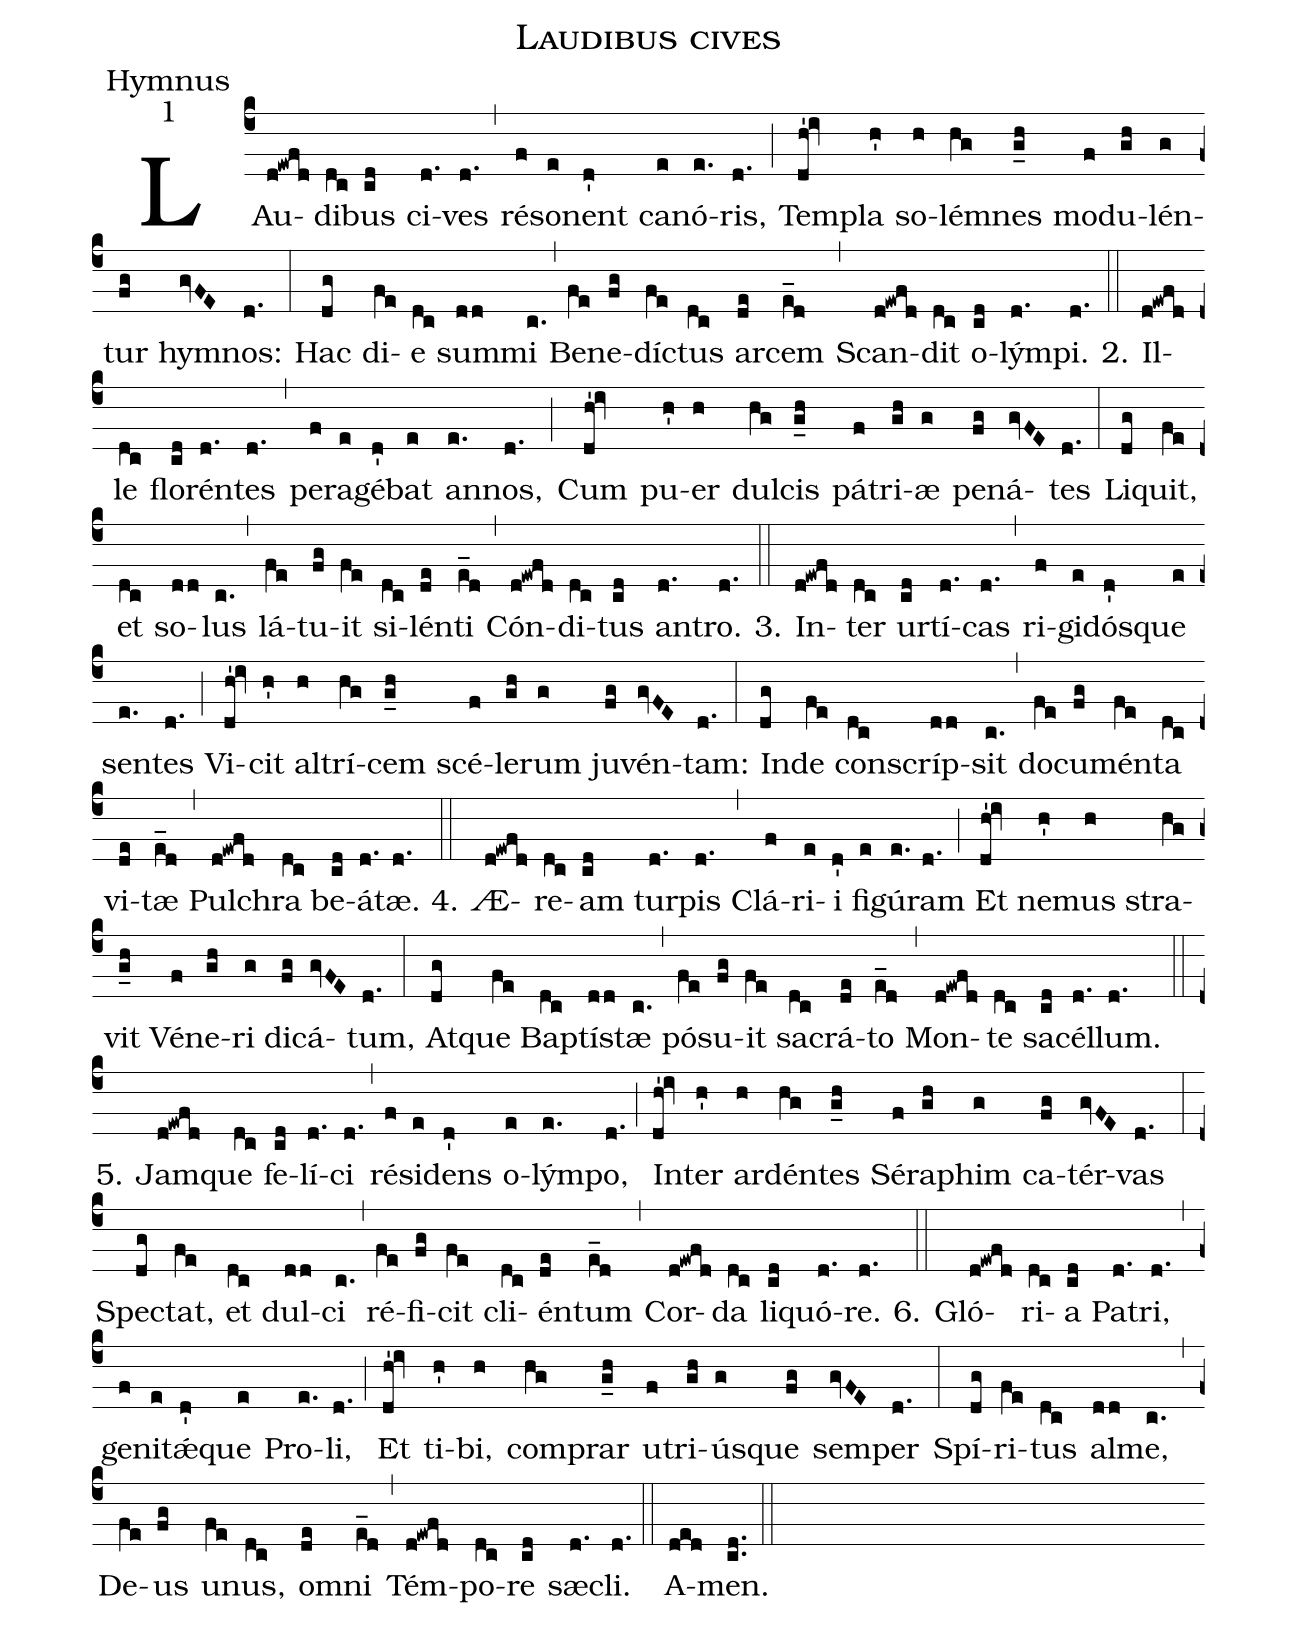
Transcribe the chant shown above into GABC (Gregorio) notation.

name:Laudibus cives;
office-part:Hymnus;
mode:1;
%%
(c4)LAu(d!ewfd)di(dc)bus(cd) ci(d.)ves(d.) (,) ré(f)so(e)nent(d') ca(e)nó(e.)ris,(d.) (;)
Tem(dh'!iv)pla(h') so(h)lém(hg)nes(g_h) mo(f)du(gh)lén(g)tur(fg) hym(gvFE)nos:(d.) (:)
Hac(dg) di(fe)e(dc) sum(dd)mi(c.) (,) Be(fe)ne(fg)díc(fe)tus(dc) ar(de)cem(e_d) (,)
Scan(d!ewfd)dit(dc) o(cd)lým(d.)pi.(d.) (::)

2. Il(d!ewfd)le(dc) flo(cd)rén(d.)tes(d.) (,) per(f)a(e)gé(d')bat(e) an(e.)nos,(d.) (;)
Cum(dh'!iv) pu(h')er(h) dul(hg)cis(g_h) pá(f)tri(gh)æ(g) pe(fg)ná(gvFE)tes(d.) (:)
Li(dg)quit,(fe) et(dc) so(dd)lus(c.) (,) lá(fe)tu(fg)it(fe) si(dc)lén(de)ti(e_d) (,)
Cón(d!ewfd)di(dc)tus(cd) an(d.)tro.(d.) (::)

3. In(d!ewfd)ter(dc) ur(cd)tí(d.)cas(d.) (,) ri(f)gi(e)dós(d')que(e) sen(e.)tes(d.) (;)
Vi(dh'!iv)cit(h') al(h)trí(hg)cem(g_h) scé(f)le(gh)rum(g) ju(fg)vén(gvFE)tam:(d.) (:)
In(dg)de(fe) con(dc)scríp(dd)sit(c.) (,) do(fe)cu(fg)mén(fe)ta(dc) vi(de)tæ(e_d) (,)
Pul(d!ewfd)chra(dc) be(cd)á(d.)tæ.(d.) (::)

4. Æ(d!ewfd)re(dc)am(cd) tur(d.)pis(d.) (,) Clá(f)ri(e)i(d') fi(e)gú(e.)ram(d.) (;)
Et(dh'!iv) ne(h')mus(h) stra(hg)vit(g_h) Vé(f)ne(gh)ri(g) di(fg)cá(gvFE)tum,(d.) (:)
At(dg)que(fe) Bap(dc)tís(dd)tæ(c.) (,) pó(fe)su(fg)it(fe) sa(dc)crá(de)to(e_d) (,)
Mon(d!ewfd)te(dc) sa(cd)cél(d.)lum.(d.) (::)

5. Jam(d!ewfd)que(dc) fe(cd)lí(d.)ci(d.) (,) ré(f)si(e)dens(d') o(e)lým(e.)po,(d.) (;)
In(dh'!iv)ter(h') ar(h)dén(hg)tes(g_h) Sé(f)ra(gh)phim(g) ca(fg)tér(gvFE)vas(d.) (:)
Spec(dg)tat,(fe) et(dc) dul(dd)ci(c.) (,) ré(fe)fi(fg)cit(fe) cli(dc)én(de)tum(e_d) (,)
Cor(d!ewfd)da(dc) li(cd)quó(d.)re.(d.) (::)

6. Gló(d!ewfd)ri(dc)a(cd) Pa(d.)tri,(d.) (,) ge(f)ni(e)tǽ(d')que(e) Pro(e.)li,(d.) (;)
Et(dh'!iv) ti(h')bi,(h) com(hg)prar(g_h) u(f)tri(gh)ús(g)que(fg) sem(gvFE)per(d.) (:)
Spí(dg)ri(fe)tus(dc) al(dd)me,(c.) (,) De(fe)us(fg) u(fe)nus,(dc) om(de)ni(e_d) (,)
Tém(d!ewfd)po(dc)re(cd) sæ(d.)cli.(d.) (::)
A(ded)men.(cd..) (::)
